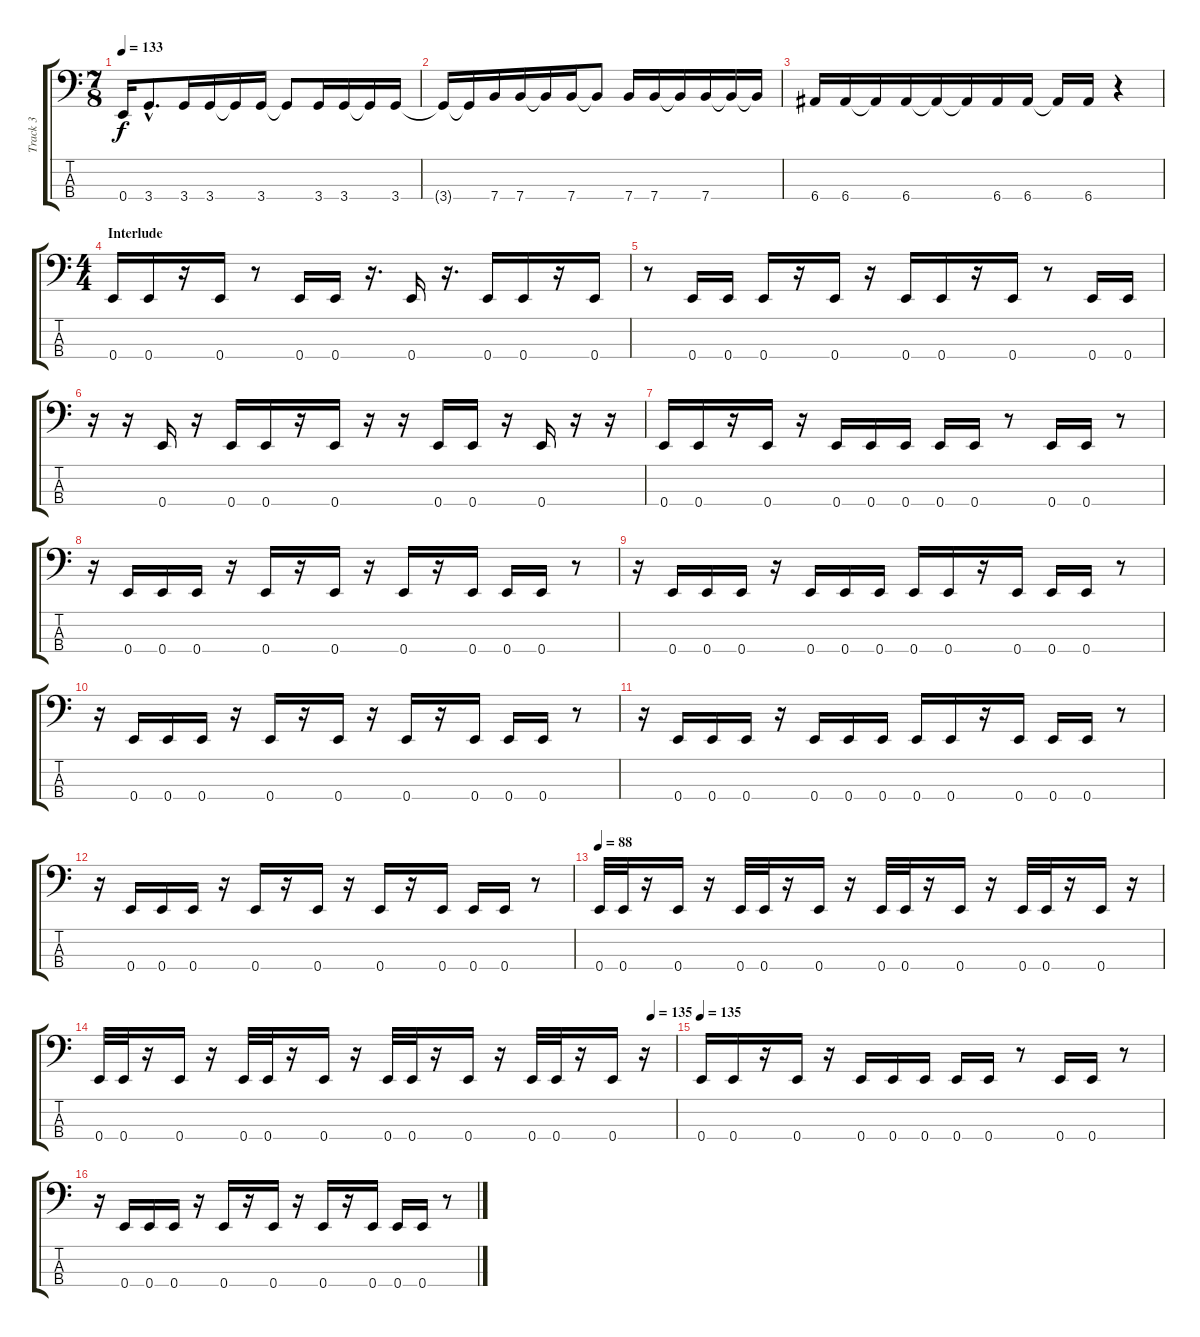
\track ("Track 3" "Track 3") {instrument electricbassfinger}
\staff {score tabs}
\tuning (G2 D2 A1 E1) {hide}
\ts (7 8)
\tempo 133
\clef f4
\ks c
0.4{t}.16{dy f} 3.4{hac}.8{d} 3.4.16 3.4.16 3.4{t}.16 3.4.16 3.4{t}.8 3.4.16 3.4.16 3.4{t}.16 3.4.16 |
3.4{t}.16 3.4{t}.16 7.4.16 7.4.16 7.4{t}.16 7.4.16 7.4{t}.8 7.4.16 7.4.16 7.4{t}.16 7.4.16 7.4{t}.16 7.4{t}.16 |
6.4.16 6.4.16 6.4{t}.16 6.4.16 6.4{t}.16 6.4{t}.16 6.4.16 6.4.16 6.4{t}.16 6.4.16 r.4 |
\ts (4 4)
\section ("" "Interlude")
0.4.16 0.4.16 r.16 0.4.16 r.8 0.4.16 0.4.16 r.16{d} 0.4.16 r.16{d} 0.4.16 0.4.16 r.16 0.4.16 |
r.8 0.4.16 0.4.16 0.4.16 r.16 0.4.16 r.16 0.4.16 0.4.16 r.16 0.4.16 r.8 0.4.16 0.4.16 |
r.16 r.16 0.4.16 r.16 0.4.16 0.4.16 r.16 0.4.16 r.16 r.16 0.4.16 0.4.16 r.16 0.4.16 r.16 r.16 |
0.4.16 0.4.16 r.16 0.4.16 r.16 0.4.16 0.4.16 0.4.16 0.4.16 0.4.16 r.8 0.4.16 0.4.16 r.8 |
r.16 0.4.16 0.4.16 0.4.16 r.16 0.4.16 r.16 0.4.16 r.16 0.4.16 r.16 0.4.16 0.4.16 0.4.16 r.8 |
r.16 0.4.16 0.4.16 0.4.16 r.16 0.4.16 0.4.16 0.4.16 0.4.16 0.4.16 r.16 0.4.16 0.4.16 0.4.16 r.8 |
r.16 0.4.16 0.4.16 0.4.16 r.16 0.4.16 r.16 0.4.16 r.16 0.4.16 r.16 0.4.16 0.4.16 0.4.16 r.8 |
r.16 0.4.16 0.4.16 0.4.16 r.16 0.4.16 0.4.16 0.4.16 0.4.16 0.4.16 r.16 0.4.16 0.4.16 0.4.16 r.8 |
r.16 0.4.16 0.4.16 0.4.16 r.16 0.4.16 r.16 0.4.16 r.16 0.4.16 r.16 0.4.16 0.4.16 0.4.16 r.8 |
\tempo 88
0.4.32 0.4.32 r.16 0.4.16 r.16 0.4.32 0.4.32 r.16 0.4.16 r.16 0.4.32 0.4.32 r.16 0.4.16 r.16 0.4.32 0.4.32 r.16 0.4.16 r.16 |
\tempo (135 0.9583333333333334)
0.4.32 0.4.32 r.16 0.4.16 r.16 0.4.32 0.4.32 r.16 0.4.16 r.16 0.4.32 0.4.32 r.16 0.4.16 r.16 0.4.32 0.4.32 r.16 0.4.16 r.16 |
\tempo 135
0.4.16 0.4.16 r.16 0.4.16 r.16 0.4.16 0.4.16 0.4.16 0.4.16 0.4.16 r.8 0.4.16 0.4.16 r.8 |
r.16 0.4.16 0.4.16 0.4.16 r.16 0.4.16 r.16 0.4.16 r.16 0.4.16 r.16 0.4.16 0.4.16 0.4.16 r.8
